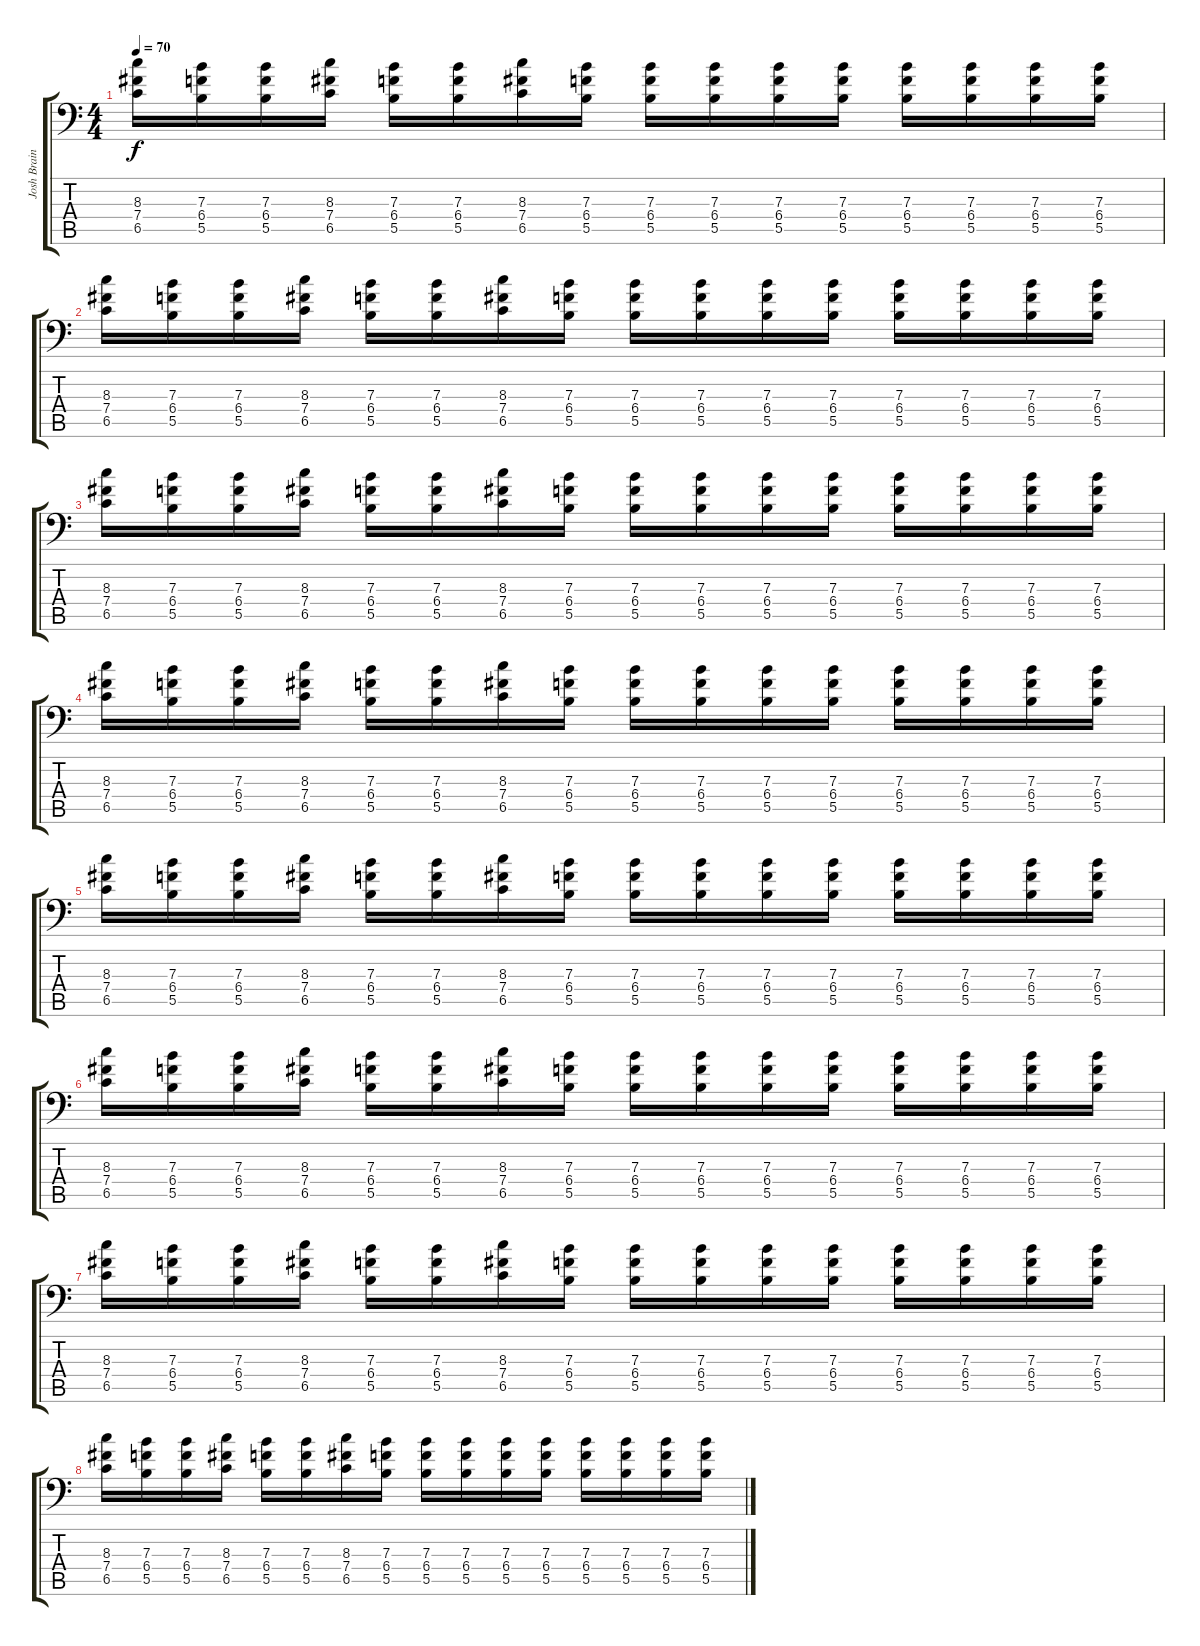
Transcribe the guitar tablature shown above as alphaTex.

\track ("Josh Brainard/Jim Root" "Josh Brain") {instrument distortionguitar}
\staff {score tabs}
\tuning (Db4 Ab3 E3 B2 Gb2 Gb1) {hide}
\ts (4 4)
\tempo 70
\clef f4
\ks c
(8.3 7.4 6.5).16{dy f volume 3 instrument distortionguitar} (7.3 6.4 5.5).16 (7.3 6.4 5.5).16 (8.3 7.4 6.5).16 (7.3 6.4 5.5).16 (7.3 6.4 5.5).16 (8.3 7.4 6.5).16 (7.3 6.4 5.5).16 (7.3 6.4 5.5).16 (7.3 6.4 5.5).16 (7.3 6.4 5.5).16 (7.3 6.4 5.5).16 (7.3 6.4 5.5).16 (7.3 6.4 5.5).16 (7.3 6.4 5.5).16 (7.3 6.4 5.5).16 |
(8.3 7.4 6.5).16{volume 3 instrument distortionguitar} (7.3 6.4 5.5).16 (7.3 6.4 5.5).16 (8.3 7.4 6.5).16 (7.3 6.4 5.5).16 (7.3 6.4 5.5).16 (8.3 7.4 6.5).16 (7.3 6.4 5.5).16 (7.3 6.4 5.5).16 (7.3 6.4 5.5).16 (7.3 6.4 5.5).16 (7.3 6.4 5.5).16 (7.3 6.4 5.5).16 (7.3 6.4 5.5).16 (7.3 6.4 5.5).16 (7.3 6.4 5.5).16 |
(8.3 7.4 6.5).16{volume 3 instrument distortionguitar} (7.3 6.4 5.5).16 (7.3 6.4 5.5).16 (8.3 7.4 6.5).16 (7.3 6.4 5.5).16 (7.3 6.4 5.5).16 (8.3 7.4 6.5).16 (7.3 6.4 5.5).16 (7.3 6.4 5.5).16 (7.3 6.4 5.5).16 (7.3 6.4 5.5).16 (7.3 6.4 5.5).16 (7.3 6.4 5.5).16 (7.3 6.4 5.5).16 (7.3 6.4 5.5).16 (7.3 6.4 5.5).16 |
(8.3 7.4 6.5).16{volume 3 instrument distortionguitar} (7.3 6.4 5.5).16 (7.3 6.4 5.5).16 (8.3 7.4 6.5).16 (7.3 6.4 5.5).16 (7.3 6.4 5.5).16 (8.3 7.4 6.5).16 (7.3 6.4 5.5).16 (7.3 6.4 5.5).16 (7.3 6.4 5.5).16 (7.3 6.4 5.5).16 (7.3 6.4 5.5).16 (7.3 6.4 5.5).16 (7.3 6.4 5.5).16 (7.3 6.4 5.5).16 (7.3 6.4 5.5).16 |
(8.3 7.4 6.5).16{volume 3 instrument distortionguitar} (7.3 6.4 5.5).16 (7.3 6.4 5.5).16 (8.3 7.4 6.5).16 (7.3 6.4 5.5).16 (7.3 6.4 5.5).16 (8.3 7.4 6.5).16 (7.3 6.4 5.5).16 (7.3 6.4 5.5).16 (7.3 6.4 5.5).16 (7.3 6.4 5.5).16 (7.3 6.4 5.5).16 (7.3 6.4 5.5).16 (7.3 6.4 5.5).16 (7.3 6.4 5.5).16 (7.3 6.4 5.5).16 |
(8.3 7.4 6.5).16{volume 3 instrument distortionguitar} (7.3 6.4 5.5).16 (7.3 6.4 5.5).16 (8.3 7.4 6.5).16 (7.3 6.4 5.5).16 (7.3 6.4 5.5).16 (8.3 7.4 6.5).16 (7.3 6.4 5.5).16 (7.3 6.4 5.5).16 (7.3 6.4 5.5).16 (7.3 6.4 5.5).16 (7.3 6.4 5.5).16 (7.3 6.4 5.5).16 (7.3 6.4 5.5).16 (7.3 6.4 5.5).16 (7.3 6.4 5.5).16 |
(8.3 7.4 6.5).16{volume 3 instrument distortionguitar} (7.3 6.4 5.5).16 (7.3 6.4 5.5).16 (8.3 7.4 6.5).16 (7.3 6.4 5.5).16 (7.3 6.4 5.5).16 (8.3 7.4 6.5).16 (7.3 6.4 5.5).16 (7.3 6.4 5.5).16 (7.3 6.4 5.5).16 (7.3 6.4 5.5).16 (7.3 6.4 5.5).16 (7.3 6.4 5.5).16 (7.3 6.4 5.5).16 (7.3 6.4 5.5).16 (7.3 6.4 5.5).16 |
(8.3 7.4 6.5).16{volume 3 instrument distortionguitar} (7.3 6.4 5.5).16 (7.3 6.4 5.5).16 (8.3 7.4 6.5).16 (7.3 6.4 5.5).16 (7.3 6.4 5.5).16 (8.3 7.4 6.5).16 (7.3 6.4 5.5).16 (7.3 6.4 5.5).16 (7.3 6.4 5.5).16 (7.3 6.4 5.5).16 (7.3 6.4 5.5).16 (7.3 6.4 5.5).16 (7.3 6.4 5.5).16 (7.3 6.4 5.5).16 (7.3 6.4 5.5).16
